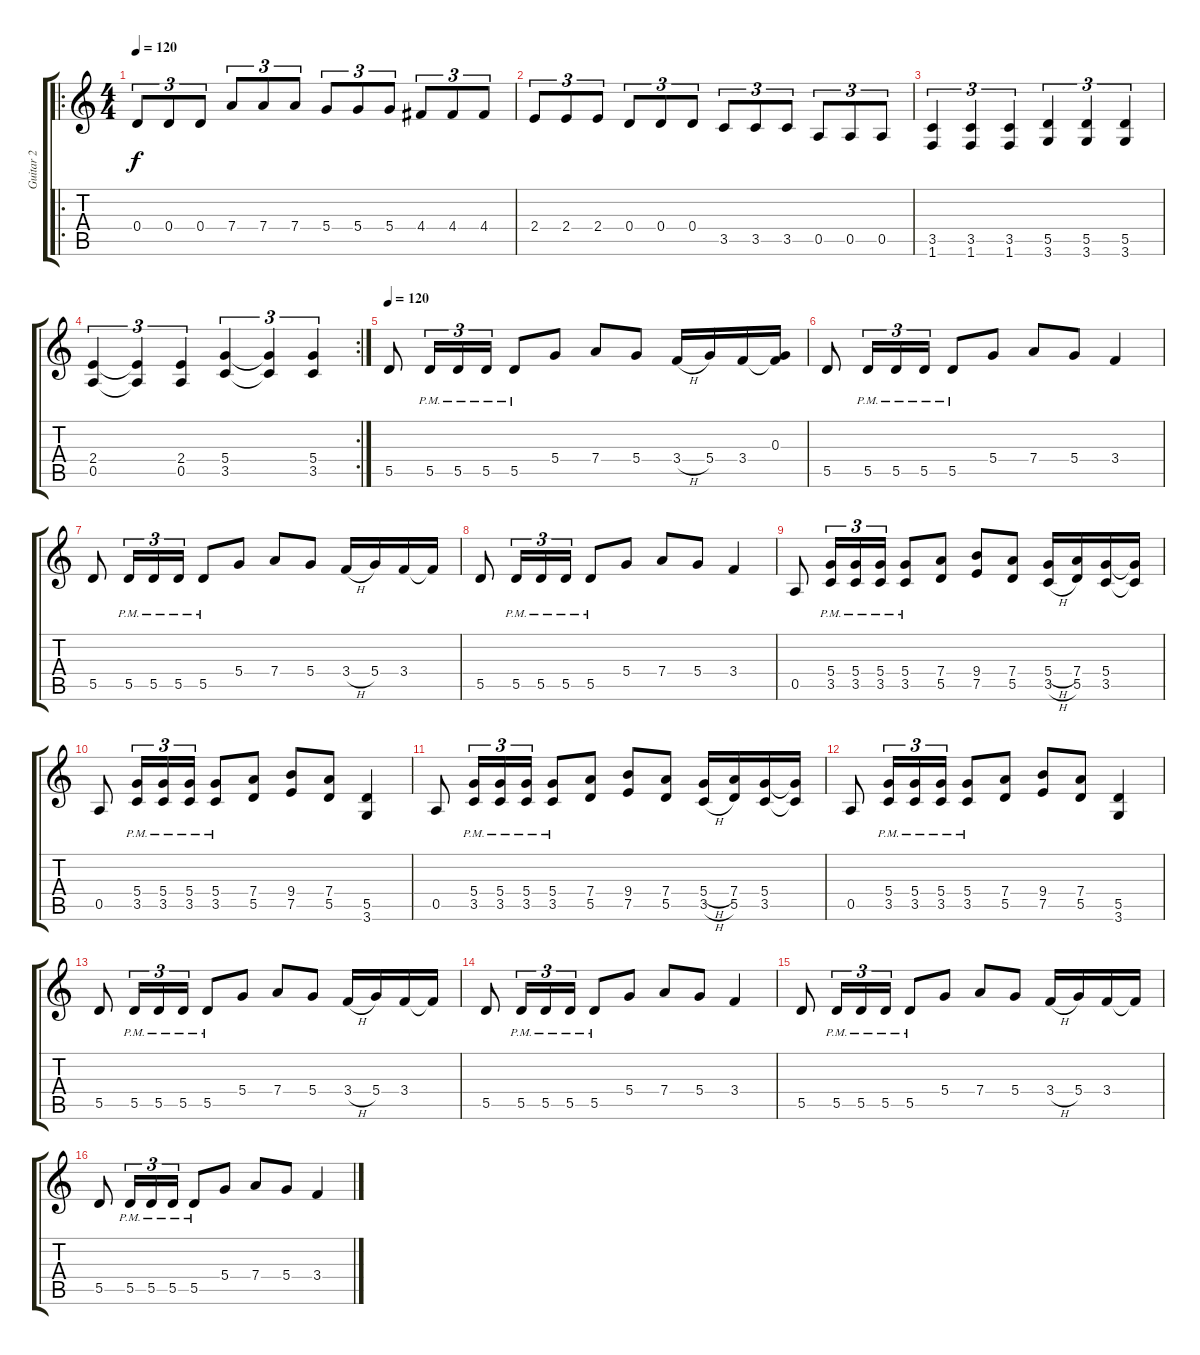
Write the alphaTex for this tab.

\track ("Guitar 2" "Guitar 2") {instrument distortionguitar}
\staff {score tabs}
\tuning (E4 B3 G3 D3 A2 E2) {hide}
\ro
\ts (4 4)
\tempo 120
\tempo 200
\tempo 120
\clef g2
\ks c
0.4.8{tu (3 2) dy f instrument distortionguitar} 0.4.8{tu (3 2)} 0.4.8{tu (3 2)} 7.4.8{tu (3 2)} 7.4.8{tu (3 2)} 7.4.8{tu (3 2)} 5.4.8{tu (3 2)} 5.4.8{tu (3 2)} 5.4.8{tu (3 2)} 4.4.8{tu (3 2)} 4.4.8{tu (3 2)} 4.4.8{tu (3 2)} |
2.4.8{tu (3 2)} 2.4.8{tu (3 2)} 2.4.8{tu (3 2)} 0.4.8{tu (3 2)} 0.4.8{tu (3 2)} 0.4.8{tu (3 2)} 3.5.8{tu (3 2)} 3.5.8{tu (3 2)} 3.5.8{tu (3 2)} 0.5.8{tu (3 2)} 0.5.8{tu (3 2)} 0.5.8{tu (3 2)} |
(3.5 1.6).4{tu (3 2)} (3.5 1.6).4{tu (3 2)} (3.5 1.6).4{tu (3 2)} (5.5 3.6).4{tu (3 2)} (5.5 3.6).4{tu (3 2)} (5.5 3.6).4{tu (3 2)} |
\rc 2
(2.4 0.5).4{tu (3 2)} (2.4{t} 0.5{t}).4{tu (3 2)} (2.4 0.5).4{tu (3 2)} (5.4 3.5).4{tu (3 2)} (5.4{t} 3.5{t}).4{tu (3 2)} (5.4 3.5).4{tu (3 2)} |
\tempo 120
5.5.8 5.5{pm}.16{tu (3 2)} 5.5{pm}.16{tu (3 2)} 5.5{pm}.16{tu (3 2)} 5.5{pm}.8 5.4.8 7.4.8 5.4.8 3.4{h}.16 5.4.16 3.4.16 (0.3 3.4{t}).16 |
5.5.8 5.5{pm}.16{tu (3 2)} 5.5{pm}.16{tu (3 2)} 5.5{pm}.16{tu (3 2)} 5.5{pm}.8 5.4.8 7.4.8 5.4.8 3.4.4 |
5.5.8 5.5{pm}.16{tu (3 2)} 5.5{pm}.16{tu (3 2)} 5.5{pm}.16{tu (3 2)} 5.5{pm}.8 5.4.8 7.4.8 5.4.8 3.4{h}.16 5.4.16 3.4.16 3.4{t}.16 |
5.5.8 5.5{pm}.16{tu (3 2)} 5.5{pm}.16{tu (3 2)} 5.5{pm}.16{tu (3 2)} 5.5{pm}.8 5.4.8 7.4.8 5.4.8 3.4.4 |
0.5.8 (5.4{pm} 3.5{pm}).16{tu (3 2)} (5.4{pm} 3.5{pm}).16{tu (3 2)} (5.4{pm} 3.5{pm}).16{tu (3 2)} (5.4{pm} 3.5{pm}).8 (7.4 5.5).8 (9.4 7.5).8 (7.4 5.5).8 (5.4{h} 3.5{h}).16 (7.4 5.5).16 (5.4 3.5).16 (5.4{t} 3.5{t}).16 |
0.5.8 (5.4{pm} 3.5{pm}).16{tu (3 2)} (5.4{pm} 3.5{pm}).16{tu (3 2)} (5.4{pm} 3.5{pm}).16{tu (3 2)} (5.4{pm} 3.5{pm}).8 (7.4 5.5).8 (9.4 7.5).8 (7.4 5.5).8 (5.5 3.6).4 |
0.5.8 (5.4{pm} 3.5{pm}).16{tu (3 2)} (5.4{pm} 3.5{pm}).16{tu (3 2)} (5.4{pm} 3.5{pm}).16{tu (3 2)} (5.4{pm} 3.5{pm}).8 (7.4 5.5).8 (9.4 7.5).8 (7.4 5.5).8 (5.4{h} 3.5{h}).16 (7.4 5.5).16 (5.4 3.5).16 (5.4{t} 3.5{t}).16 |
0.5.8 (5.4{pm} 3.5{pm}).16{tu (3 2)} (5.4{pm} 3.5{pm}).16{tu (3 2)} (5.4{pm} 3.5{pm}).16{tu (3 2)} (5.4{pm} 3.5{pm}).8 (7.4 5.5).8 (9.4 7.5).8 (7.4 5.5).8 (5.5 3.6).4 |
5.5.8 5.5{pm}.16{tu (3 2)} 5.5{pm}.16{tu (3 2)} 5.5{pm}.16{tu (3 2)} 5.5{pm}.8 5.4.8 7.4.8 5.4.8 3.4{h}.16 5.4.16 3.4.16 3.4{t}.16 |
5.5.8 5.5{pm}.16{tu (3 2)} 5.5{pm}.16{tu (3 2)} 5.5{pm}.16{tu (3 2)} 5.5{pm}.8 5.4.8 7.4.8 5.4.8 3.4.4 |
5.5.8 5.5{pm}.16{tu (3 2)} 5.5{pm}.16{tu (3 2)} 5.5{pm}.16{tu (3 2)} 5.5{pm}.8 5.4.8 7.4.8 5.4.8 3.4{h}.16 5.4.16 3.4.16 3.4{t}.16 |
5.5.8 5.5{pm}.16{tu (3 2)} 5.5{pm}.16{tu (3 2)} 5.5{pm}.16{tu (3 2)} 5.5{pm}.8 5.4.8 7.4.8 5.4.8 3.4.4
